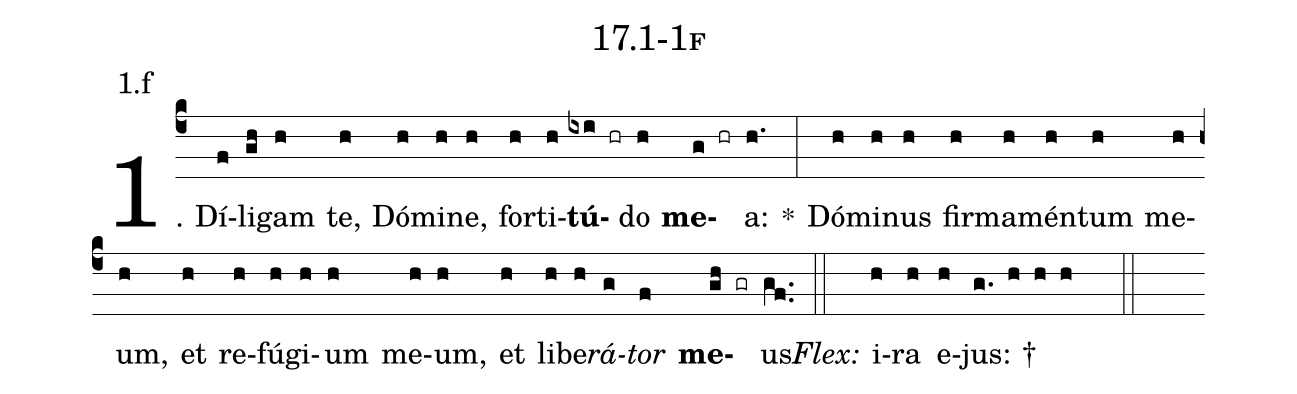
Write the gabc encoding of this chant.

name: 17.1-1f;
annotation: 1.f;
%%
(c4)1. Dí(f)li(gh)gam(h) te,(h) Dó(h)mi(h)ne,(h) for(h)ti(h)<b>tú</b>(ixi hr)do(h) <b>me</b>(g hr)a:(h.) *(:) Dó(h)mi(h)nus(h) fir(h)ma(h)mén(h)tum(h) me(h)um,(h) et(h) re(h)fú(h)gi(h)um(h) me(h)um,(h) et(h) li(h)be(h)<i>rá</i>(g)<i>tor</i>(f) <b>me</b>(gh gr)us.(gf..) (::)
<i>Flex:</i>()  i(h)ra(h) e(h)jus: †(g. h h h  ::)
